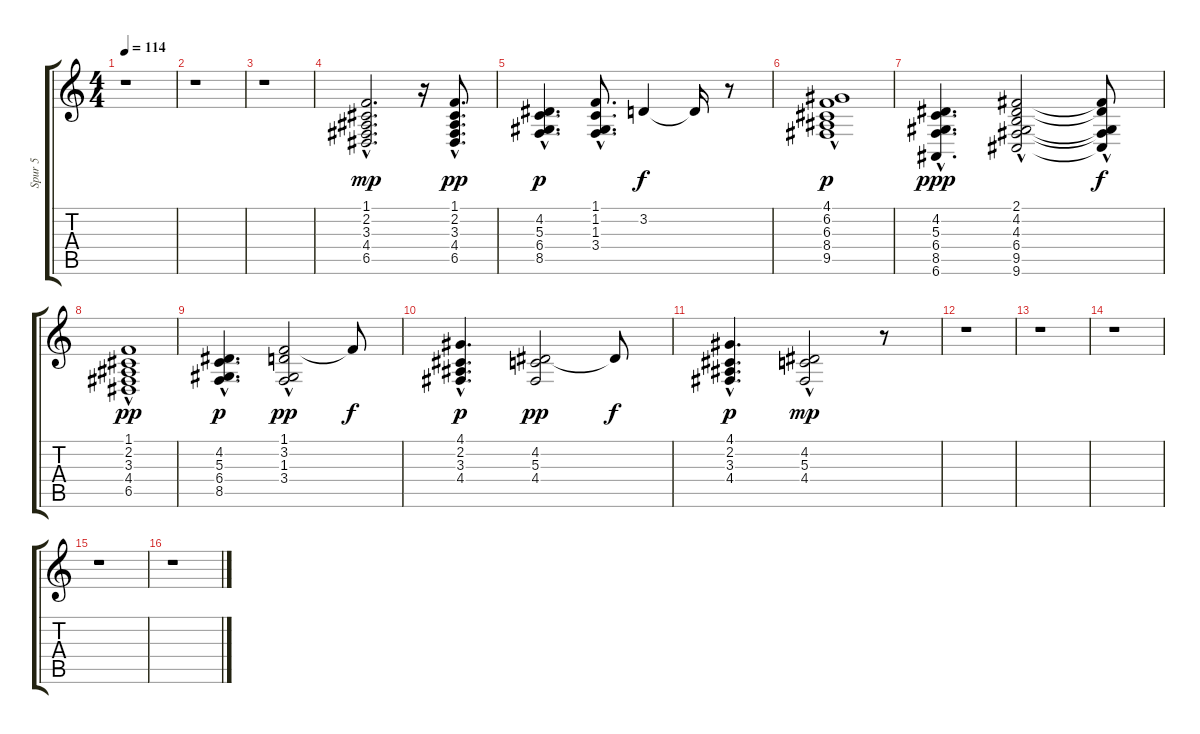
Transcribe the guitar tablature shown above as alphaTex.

\track ("Spur 5" "Spur 5") {instrument electricpiano2}
\staff {score tabs}
\tuning (E4 B3 G3 D3 A2 E2) {hide}
\ts (4 4)
\tempo 114
\clef g2
\ks c
r.1{dy f} |
r.1 |
r.1 |
(1.1 2.2{hac} 3.3{hac} 4.4{hac} 6.5{hac}).2{d dy mp} r.16 (1.1{hac} 2.2{hac} 3.3 4.4 6.5{hac}).8{d dy pp} |
(4.2{hac} 5.3 6.4 8.5).4{d dy p} (1.1 1.2{hac} 1.3 3.4).8{d} 3.2.4{dy f} 3.2{t}.16 r.8 |
(4.1{hac} 6.2 6.3{hac} 8.4{hac} 9.5{hac}).1{dy p} |
(4.2 5.3{hac} 6.4 8.5 6.6{hac}).4{d dy ppp} (2.1 4.2 4.3{hac} 6.4 9.5 9.6).2 (2.1{t} 4.2{t} 6.4{hac t} 9.5{t} 9.6{t}).8{dy f} |
(1.1 2.2{hac} 3.3{hac} 4.4{hac} 6.5{hac}).1{dy pp} |
(4.2{hac} 5.3{hac} 6.4 8.5).4{d dy p} (1.1 3.2{hac} 1.3 3.4{hac}).2{dy pp} 1.1{t}.8{dy f} |
(4.1{hac} 2.2 3.3{hac} 4.4).4{d dy p} (4.2 5.3 4.4).2{dy pp} 4.2{t}.8{dy f} |
(4.1{hac} 2.2 3.3{hac} 4.4).4{d dy p} (4.2 5.3{hac} 4.4).2{dy mp} r.8 |
r.1 |
r.1 |
r.1 |
r.1 |
r.1
